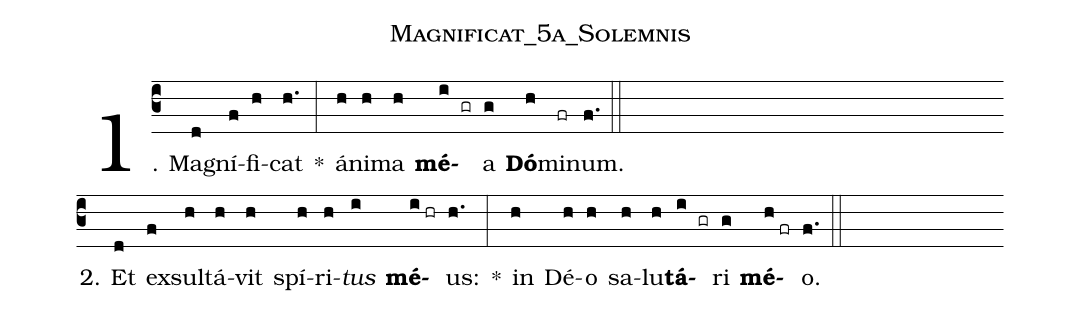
name:Magnificat_5a_Solemnis;
%%
(c3) 1. Ma(d)gní(f)fi(h)cat(h.) *(:) á(h)ni(h)ma(h) <b>mé</b>(i gr)a(g) <b>Dó</b>(h)mi(fr)num.(f.) (::) (Z-)
2. Et(d) ex(f)sul(h)tá(h)vit(h) spí(h)ri(h)<i>tus</i>(i) <b>mé</b>(i//hr)us:(h.) *(:) in(h) Dé(h)o(h) sa(h)lu(h)<b>tá</b>(i gr)ri(g) <b>mé</b>(h//fr)o.(f.) (::)
